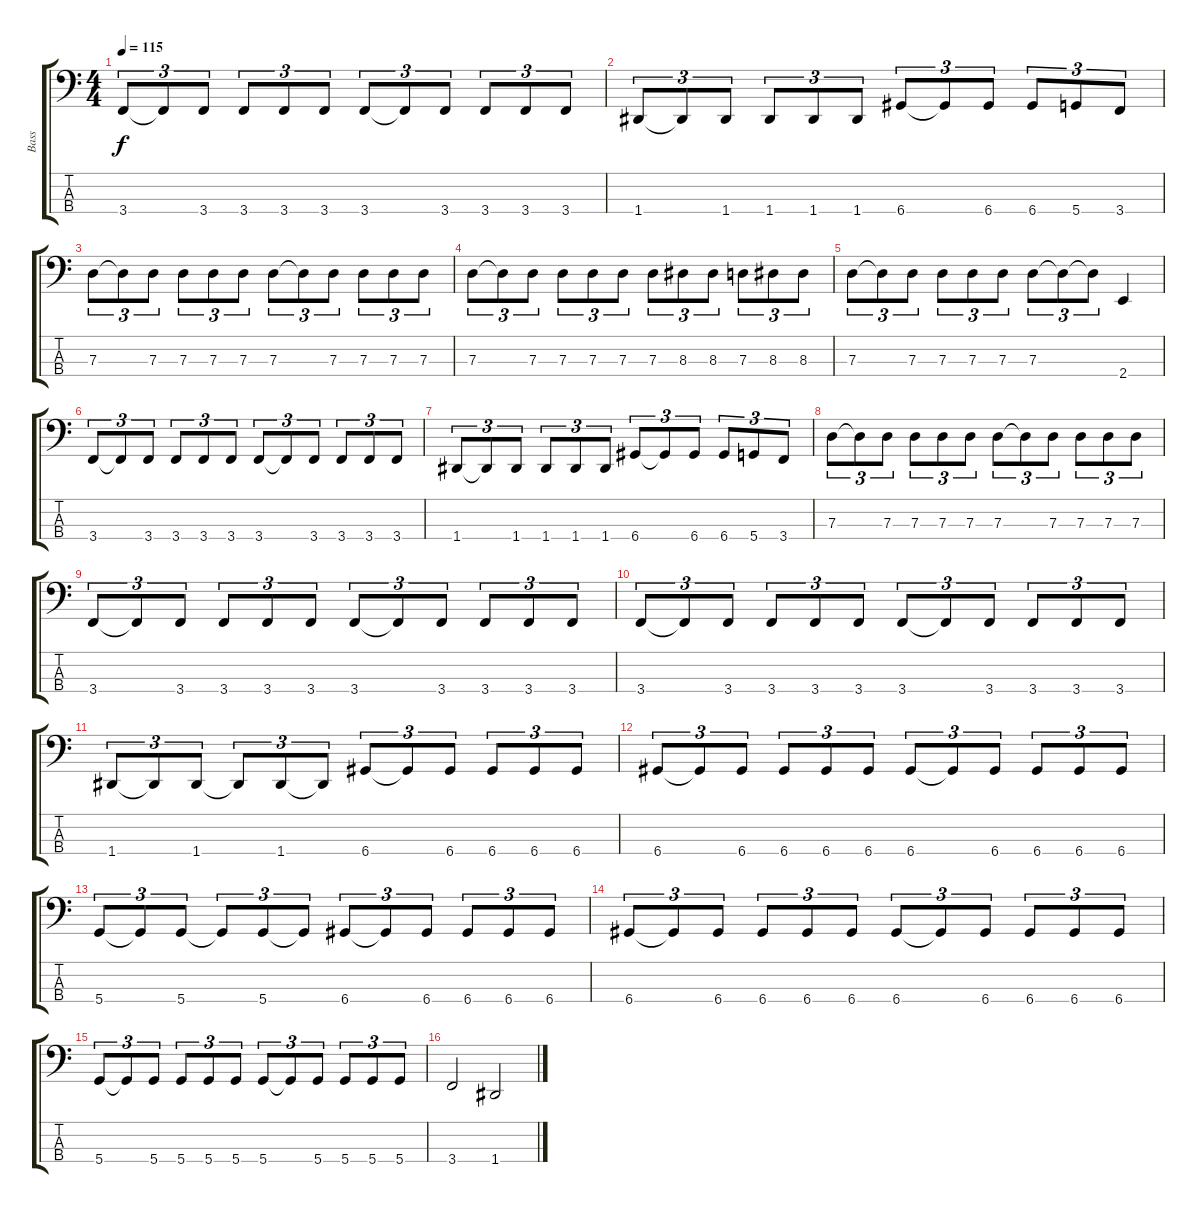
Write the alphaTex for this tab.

\track ("Bass" "Bass") {instrument electricbasspick}
\staff {score tabs}
\tuning (F2 C2 G1 D1) {hide}
\ts (4 4)
\tempo 115
\clef f4
\ks c
3.4.8{tu (3 2) dy f} 3.4{t}.8{tu (3 2)} 3.4.8{tu (3 2)} 3.4.8{tu (3 2)} 3.4.8{tu (3 2)} 3.4.8{tu (3 2)} 3.4.8{tu (3 2)} 3.4{t}.8{tu (3 2)} 3.4.8{tu (3 2)} 3.4.8{tu (3 2)} 3.4.8{tu (3 2)} 3.4.8{tu (3 2)} |
1.4.8{tu (3 2)} 1.4{t}.8{tu (3 2)} 1.4.8{tu (3 2)} 1.4.8{tu (3 2)} 1.4.8{tu (3 2)} 1.4.8{tu (3 2)} 6.4.8{tu (3 2)} 6.4{t}.8{tu (3 2)} 6.4.8{tu (3 2)} 6.4.8{tu (3 2)} 5.4.8{tu (3 2)} 3.4.8{tu (3 2)} |
7.3.8{tu (3 2)} 7.3{t}.8{tu (3 2)} 7.3.8{tu (3 2)} 7.3.8{tu (3 2)} 7.3.8{tu (3 2)} 7.3.8{tu (3 2)} 7.3.8{tu (3 2)} 7.3{t}.8{tu (3 2)} 7.3.8{tu (3 2)} 7.3.8{tu (3 2)} 7.3.8{tu (3 2)} 7.3.8{tu (3 2)} |
7.3.8{tu (3 2)} 7.3{t}.8{tu (3 2)} 7.3.8{tu (3 2)} 7.3.8{tu (3 2)} 7.3.8{tu (3 2)} 7.3.8{tu (3 2)} 7.3.8{tu (3 2)} 8.3.8{tu (3 2)} 8.3.8{tu (3 2)} 7.3.8{tu (3 2)} 8.3.8{tu (3 2)} 8.3.8{tu (3 2)} |
7.3.8{tu (3 2)} 7.3{t}.8{tu (3 2)} 7.3.8{tu (3 2)} 7.3.8{tu (3 2)} 7.3.8{tu (3 2)} 7.3.8{tu (3 2)} 7.3.8{tu (3 2)} 7.3{t}.8{tu (3 2)} 7.3{t}.8{tu (3 2)} 2.4.4 |
3.4.8{tu (3 2)} 3.4{t}.8{tu (3 2)} 3.4.8{tu (3 2)} 3.4.8{tu (3 2)} 3.4.8{tu (3 2)} 3.4.8{tu (3 2)} 3.4.8{tu (3 2)} 3.4{t}.8{tu (3 2)} 3.4.8{tu (3 2)} 3.4.8{tu (3 2)} 3.4.8{tu (3 2)} 3.4.8{tu (3 2)} |
1.4.8{tu (3 2)} 1.4{t}.8{tu (3 2)} 1.4.8{tu (3 2)} 1.4.8{tu (3 2)} 1.4.8{tu (3 2)} 1.4.8{tu (3 2)} 6.4.8{tu (3 2)} 6.4{t}.8{tu (3 2)} 6.4.8{tu (3 2)} 6.4.8{tu (3 2)} 5.4.8{tu (3 2)} 3.4.8{tu (3 2)} |
7.3.8{tu (3 2)} 7.3{t}.8{tu (3 2)} 7.3.8{tu (3 2)} 7.3.8{tu (3 2)} 7.3.8{tu (3 2)} 7.3.8{tu (3 2)} 7.3.8{tu (3 2)} 7.3{t}.8{tu (3 2)} 7.3.8{tu (3 2)} 7.3.8{tu (3 2)} 7.3.8{tu (3 2)} 7.3.8{tu (3 2)} |
3.4.8{tu (3 2)} 3.4{t}.8{tu (3 2)} 3.4.8{tu (3 2)} 3.4.8{tu (3 2)} 3.4.8{tu (3 2)} 3.4.8{tu (3 2)} 3.4.8{tu (3 2)} 3.4{t}.8{tu (3 2)} 3.4.8{tu (3 2)} 3.4.8{tu (3 2)} 3.4.8{tu (3 2)} 3.4.8{tu (3 2)} |
3.4.8{tu (3 2)} 3.4{t}.8{tu (3 2)} 3.4.8{tu (3 2)} 3.4.8{tu (3 2)} 3.4.8{tu (3 2)} 3.4.8{tu (3 2)} 3.4.8{tu (3 2)} 3.4{t}.8{tu (3 2)} 3.4.8{tu (3 2)} 3.4.8{tu (3 2)} 3.4.8{tu (3 2)} 3.4.8{tu (3 2)} |
1.4.8{tu (3 2)} 1.4{t}.8{tu (3 2)} 1.4.8{tu (3 2)} 1.4{t}.8{tu (3 2)} 1.4.8{tu (3 2)} 1.4{t}.8{tu (3 2)} 6.4.8{tu (3 2)} 6.4{t}.8{tu (3 2)} 6.4.8{tu (3 2)} 6.4.8{tu (3 2)} 6.4.8{tu (3 2)} 6.4.8{tu (3 2)} |
6.4.8{tu (3 2)} 6.4{t}.8{tu (3 2)} 6.4.8{tu (3 2)} 6.4.8{tu (3 2)} 6.4.8{tu (3 2)} 6.4.8{tu (3 2)} 6.4.8{tu (3 2)} 6.4{t}.8{tu (3 2)} 6.4.8{tu (3 2)} 6.4.8{tu (3 2)} 6.4.8{tu (3 2)} 6.4.8{tu (3 2)} |
5.4.8{tu (3 2)} 5.4{t}.8{tu (3 2)} 5.4.8{tu (3 2)} 5.4{t}.8{tu (3 2)} 5.4.8{tu (3 2)} 5.4{t}.8{tu (3 2)} 6.4.8{tu (3 2)} 6.4{t}.8{tu (3 2)} 6.4.8{tu (3 2)} 6.4.8{tu (3 2)} 6.4.8{tu (3 2)} 6.4.8{tu (3 2)} |
6.4.8{tu (3 2)} 6.4{t}.8{tu (3 2)} 6.4.8{tu (3 2)} 6.4.8{tu (3 2)} 6.4.8{tu (3 2)} 6.4.8{tu (3 2)} 6.4.8{tu (3 2)} 6.4{t}.8{tu (3 2)} 6.4.8{tu (3 2)} 6.4.8{tu (3 2)} 6.4.8{tu (3 2)} 6.4.8{tu (3 2)} |
5.4.8{tu (3 2)} 5.4{t}.8{tu (3 2)} 5.4.8{tu (3 2)} 5.4.8{tu (3 2)} 5.4.8{tu (3 2)} 5.4.8{tu (3 2)} 5.4.8{tu (3 2)} 5.4{t}.8{tu (3 2)} 5.4.8{tu (3 2)} 5.4.8{tu (3 2)} 5.4.8{tu (3 2)} 5.4.8{tu (3 2)} |
3.4.2 1.4.2
